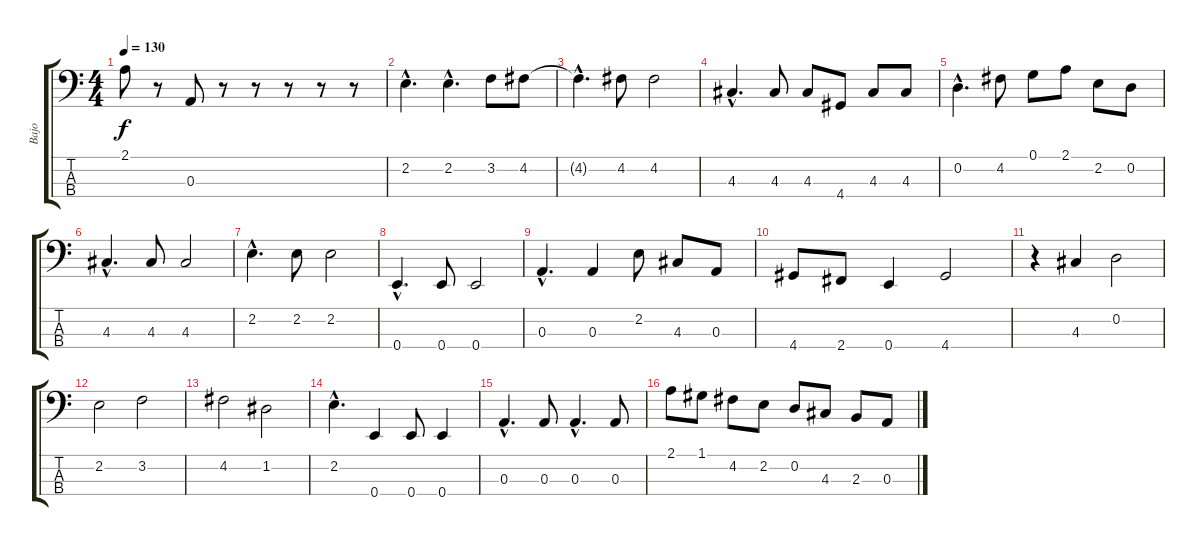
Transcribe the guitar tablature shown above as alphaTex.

\track ("Bajo" "Bajo") {instrument electricbassfinger}
\staff {score tabs}
\tuning (G2 D2 A1 E1) {hide}
\ts (4 4)
\tempo 130
\clef f4
\ks c
2.1.8{dy f} r.8 0.3.8 r.8 r.8 r.8 r.8 r.8 |
2.2{hac}.4{d} 2.2{hac}.4{d} 3.2.8 4.2.8 |
4.2{hac t}.4{d} 4.2.8 4.2.2 |
4.3{hac}.4{d} 4.3.8 4.3.8 4.4.8 4.3.8 4.3.8 |
0.2{hac}.4{d} 4.2.8 0.1.8 2.1.8 2.2.8 0.2.8 |
4.3{hac}.4{d} 4.3.8 4.3.2 |
2.2{hac}.4{d} 2.2.8 2.2.2 |
0.4{hac}.4{d} 0.4.8 0.4.2 |
0.3{hac}.4{d} 0.3.4 2.2.8 4.3.8 0.3.8 |
4.4.8 2.4.8 0.4.4 4.4.2 |
r.4 4.3.4 0.2.2 |
2.2.2 3.2.2 |
4.2.2 1.2.2 |
2.2{hac}.4{d} 0.4.4 0.4.8 0.4.4 |
0.3{hac}.4{d} 0.3.8 0.3{hac}.4{d} 0.3.8 |
2.1.8 1.1.8 4.2.8 2.2.8 0.2.8 4.3.8 2.3.8 0.3.8
